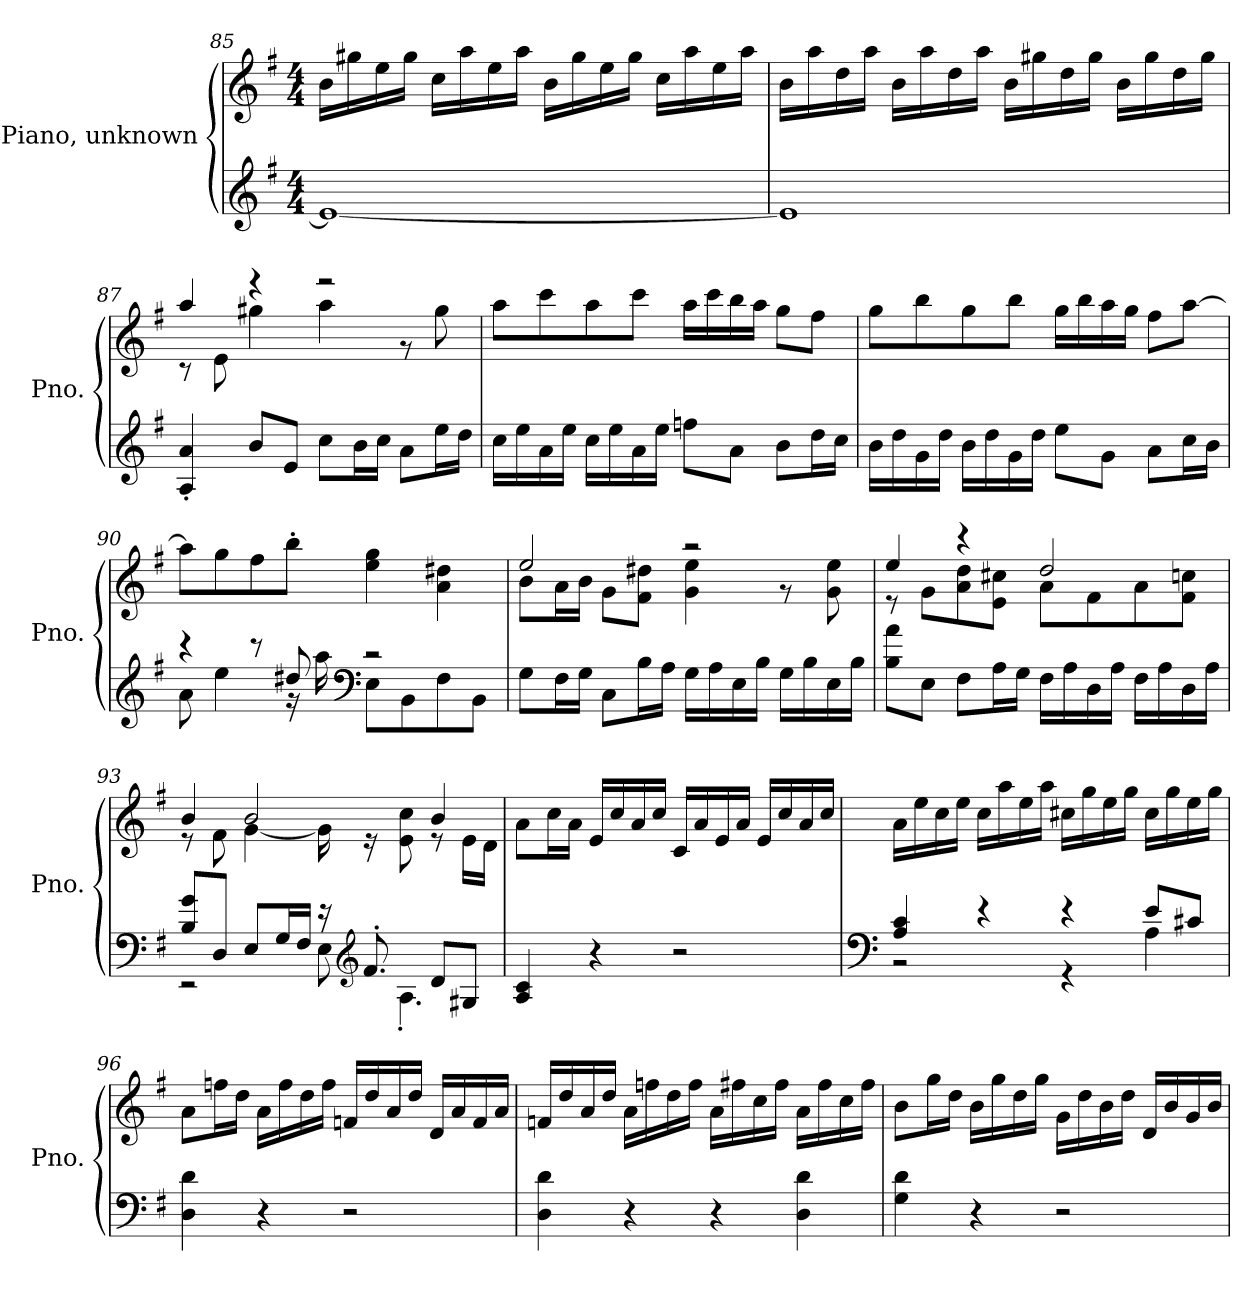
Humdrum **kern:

**kern	**kern
*part1	*part1
*staff2	*staff1
*I"Piano, unknown	*
*I'Pno.	*
*clefG2	*clefG2
*k[f#]	*k[f#]
*M4/4	*M4/4
=85	=85
1e_	16b\LL
.	16gg#X\
.	16ee\
.	16gg#\JJ
.	16cc\LL
.	16aa\
.	16ee\
.	16aa\JJ
.	16b\LL
.	16gg#\
.	16ee\
.	16gg#\JJ
.	16cc\LL
.	16aa\
.	16ee\
.	16aa\JJ
!!LO:LB:g=z
=86	=86
1e]	16b\LL
.	16aa\
.	16dd\
.	16aa\JJ
.	16b\LL
.	16aa\
.	16dd\
.	16aa\JJ
.	16b\LL
.	16gg#X\
.	16dd\
.	16gg#\JJ
.	16b\LL
.	16gg#\
.	16dd\
.	16gg#\JJ
=87	=87
*	*^
4A/' 4a/'	4aa/	8r
.	.	8e\
8b/L	4r	4gg#X\
8e/J	.	.
8cc\L	2r	4aa\
16b\L	.	.
16cc\JJ	.	.
8a\L	.	8r
16ee\L	.	8gg#\
16dd\JJ	.	.
*	*v	*v
=88	=88
16cc\LL	8aa\L
16ee\	.
16a\	8ccc\
16ee\JJ	.
16cc\LL	8aa\
16ee\	.
16a\	8ccc\J
16ee\JJ	.
8ffn\L	16aa\LL
.	16ccc\
8a\J	16bb\
.	16aa\JJ
8b\L	8gg\L
16dd\L	8ff#\J
16cc\JJ	.
!!LO:LB:g=z
=89	=89
16b\LL	8gg\L
16dd\	.
16g\	8bb\
16dd\JJ	.
16b\LL	8gg\
16dd\	.
16g\	8bb\J
16dd\JJ	.
8ee\L	16gg\LL
.	16bb\
8g\J	16aa\
.	16gg\JJ
8a\L	8ff#\L
16cc\L	[8aa\J
16b\JJ	.
=90	=90
*^	*
4r	8a\	8aa\L]
.	4ee\	8gg\
8r	.	8ff#\
8dd#X/	16r	8bb'\J
.	16aa\	.
*clefF4	*	*
2r	8E\L	4ee\ 4gg\
.	8BB\	.
.	8F#\	4a\ 4dd#X\
.	8BB\J	.
*v	*v	*
=91	=91
*	*^
8G\L	2ee/	8b\L
16F#\L	.	16a\L
16G\JJ	.	16b\JJ
8C\L	.	8g\L
16B\L	.	8f#\ 8dd#X\J
16A\JJ	.	.
16G\LL	2r	4g\ 4ee\
16A\	.	.
16E\	.	.
16B\JJ	.	.
16G\LL	.	8r
16B\	.	.
16E\	.	8g\ 8ee\
16B\JJ	.	.
!!LO:LB:g=z	!!
=92	=92	=92
8B\ 8a\L	4ee/	8r
8E\J	.	8g\L
8F#\L	4r	8a\ 8dd\
16A\L	.	8e\ 8cc#X\J
16G\JJ	.	.
16F#\LL	2dd/	8a\L
16A\	.	.
16D\	.	8f#\
16A\JJ	.	.
16F#\LL	.	8a\
16A\	.	.
16D\	.	8f#\ 8ccn\J
16A\JJ	.	.
=93	=93	=93
*^	*	*
8B/ 8g/L	2r	4b/	8r
8D/J	.	.	8f#\
8E/L	.	2b/	[4g\
16G/L	.	.	.
16F#/JJ	.	.	.
16r	8E\	.	16g\]
*clefG2	*	*	*
8.f#'/	.	.	16r
.	4.A'\	.	8e\ 8cc\
8d/L	.	4b/	8r
8G#X/J	.	.	16e\LL
.	.	.	16d\JJ
*v	*v	*	*
*	*v	*v
=94	=94
4A/ 4c/	8a\L
.	16cc\L
.	16a\JJ
4r	16e/LL
.	16cc/
.	16a/
.	16cc/JJ
2r	16c/LL
.	16a/
.	16e/
.	16a/JJ
.	16e/LL
.	16cc/
.	16a/
.	16cc/JJ
!!LO:PB:g=z
=95	=95
*clefF4	*
*^	*
4A/ 4c/	2r	16a\LL
.	.	16ee\
.	.	16cc\
.	.	16ee\JJ
4r	.	16cc\LL
.	.	16aa\
.	.	16ee\
.	.	16aa\JJ
4r	4r	16cc#X\LL
.	.	16gg\
.	.	16ee\
.	.	16gg\JJ
8e/L	4A\	16cc#\LL
.	.	16gg\
8c#X/J	.	16ee\
.	.	16gg\JJ
*v	*v	*
=96	=96
4D\ 4d\	8a\L
.	16ffn\L
.	16dd\JJ
4r	16a\LL
.	16ff\
.	16dd\
.	16ff\JJ
2r	16fn/LL
.	16dd/
.	16a/
.	16dd/JJ
.	16d/LL
.	16a/
.	16f/
.	16a/JJ
!!LO:LB:g=z
=97	=97
4D\ 4d\	16fn/LL
.	16dd/
.	16a/
.	16dd/JJ
4r	16a\LL
.	16ffn\
.	16dd\
.	16ff\JJ
4r	16a\LL
.	16ff#X\
.	16cc\
.	16ff#\JJ
4D\ 4d\	16a\LL
.	16ff#\
.	16cc\
.	16ff#\JJ
=98	=98
4G\ 4d\	8b\L
.	16gg\L
.	16dd\JJ
4r	16b\LL
.	16gg\
.	16dd\
.	16gg\JJ
2r	16g\LL
.	16dd\
.	16b\
.	16dd\JJ
.	16d/LL
.	16b/
.	16g/
.	16b/JJ
=	=
*-	*-
